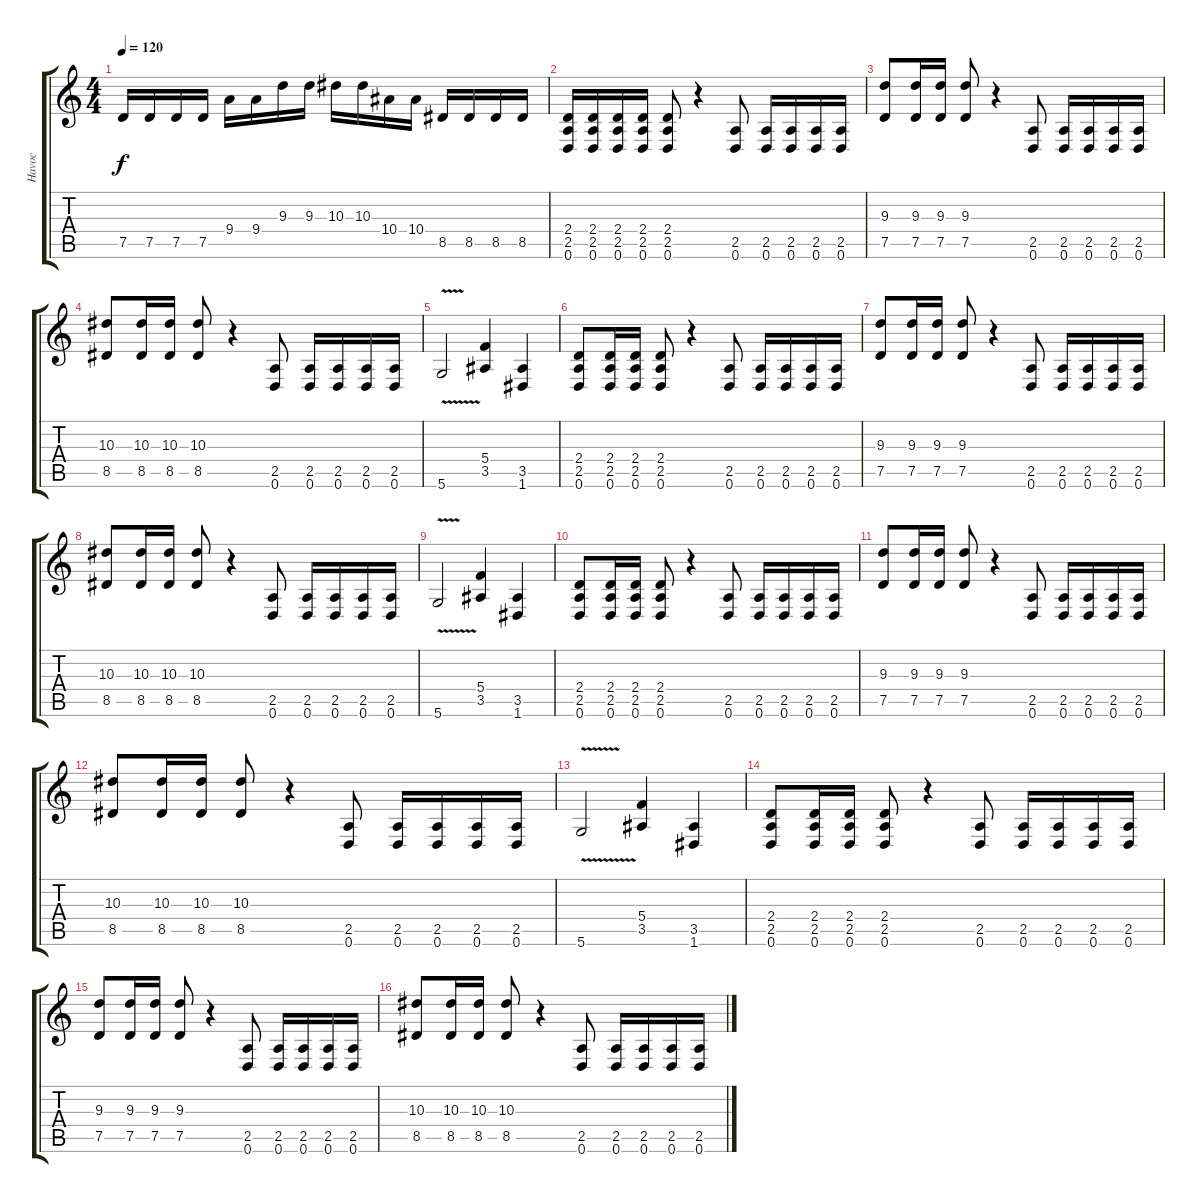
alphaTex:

\track ("Havoc" "Havoc") {instrument distortionguitar}
\staff {score tabs}
\tuning (D4 A3 F3 C3 G2 D2) {hide}
\ts (4 4)
\tempo 120
\clef g2
\ks c
7.5.16{dy f} 7.5.16 7.5.16 7.5.16 9.4.16 9.4.16 9.3.16 9.3.16 10.3.16 10.3.16 10.4.16 10.4.16 8.5.16 8.5.16 8.5.16 8.5.16 |
(2.4 2.5 0.6).16 (2.4 2.5 0.6).16 (2.4 2.5 0.6).16 (2.4 2.5 0.6).16 (2.4 2.5 0.6).8 r.4 (2.5 0.6).8 (2.5 0.6).16 (2.5 0.6).16 (2.5 0.6).16 (2.5 0.6).16 |
(9.3 7.5).8 (9.3 7.5).16 (9.3 7.5).16 (9.3 7.5).8 r.4 (2.5 0.6).8 (2.5 0.6).16 (2.5 0.6).16 (2.5 0.6).16 (2.5 0.6).16 |
(10.3 8.5).8 (10.3 8.5).16 (10.3 8.5).16 (10.3 8.5).8 r.4 (2.5 0.6).8 (2.5 0.6).16 (2.5 0.6).16 (2.5 0.6).16 (2.5 0.6).16 |
5.6{v}.2 (5.4 3.5).4 (3.5 1.6).4 |
(2.4 2.5 0.6).8 (2.4 2.5 0.6).16 (2.4 2.5 0.6).16 (2.4 2.5 0.6).8 r.4 (2.5 0.6).8 (2.5 0.6).16 (2.5 0.6).16 (2.5 0.6).16 (2.5 0.6).16 |
(9.3 7.5).8 (9.3 7.5).16 (9.3 7.5).16 (9.3 7.5).8 r.4 (2.5 0.6).8 (2.5 0.6).16 (2.5 0.6).16 (2.5 0.6).16 (2.5 0.6).16 |
(10.3 8.5).8 (10.3 8.5).16 (10.3 8.5).16 (10.3 8.5).8 r.4 (2.5 0.6).8 (2.5 0.6).16 (2.5 0.6).16 (2.5 0.6).16 (2.5 0.6).16 |
5.6{v}.2 (5.4 3.5).4 (3.5 1.6).4 |
(2.4 2.5 0.6).8 (2.4 2.5 0.6).16 (2.4 2.5 0.6).16 (2.4 2.5 0.6).8 r.4 (2.5 0.6).8 (2.5 0.6).16 (2.5 0.6).16 (2.5 0.6).16 (2.5 0.6).16 |
(9.3 7.5).8 (9.3 7.5).16 (9.3 7.5).16 (9.3 7.5).8 r.4 (2.5 0.6).8 (2.5 0.6).16 (2.5 0.6).16 (2.5 0.6).16 (2.5 0.6).16 |
(10.3 8.5).8 (10.3 8.5).16 (10.3 8.5).16 (10.3 8.5).8 r.4 (2.5 0.6).8 (2.5 0.6).16 (2.5 0.6).16 (2.5 0.6).16 (2.5 0.6).16 |
5.6{v}.2 (5.4 3.5).4 (3.5 1.6).4 |
(2.4 2.5 0.6).8 (2.4 2.5 0.6).16 (2.4 2.5 0.6).16 (2.4 2.5 0.6).8 r.4 (2.5 0.6).8 (2.5 0.6).16 (2.5 0.6).16 (2.5 0.6).16 (2.5 0.6).16 |
(9.3 7.5).8 (9.3 7.5).16 (9.3 7.5).16 (9.3 7.5).8 r.4 (2.5 0.6).8 (2.5 0.6).16 (2.5 0.6).16 (2.5 0.6).16 (2.5 0.6).16 |
(10.3 8.5).8 (10.3 8.5).16 (10.3 8.5).16 (10.3 8.5).8 r.4 (2.5 0.6).8 (2.5 0.6).16 (2.5 0.6).16 (2.5 0.6).16 (2.5 0.6).16
